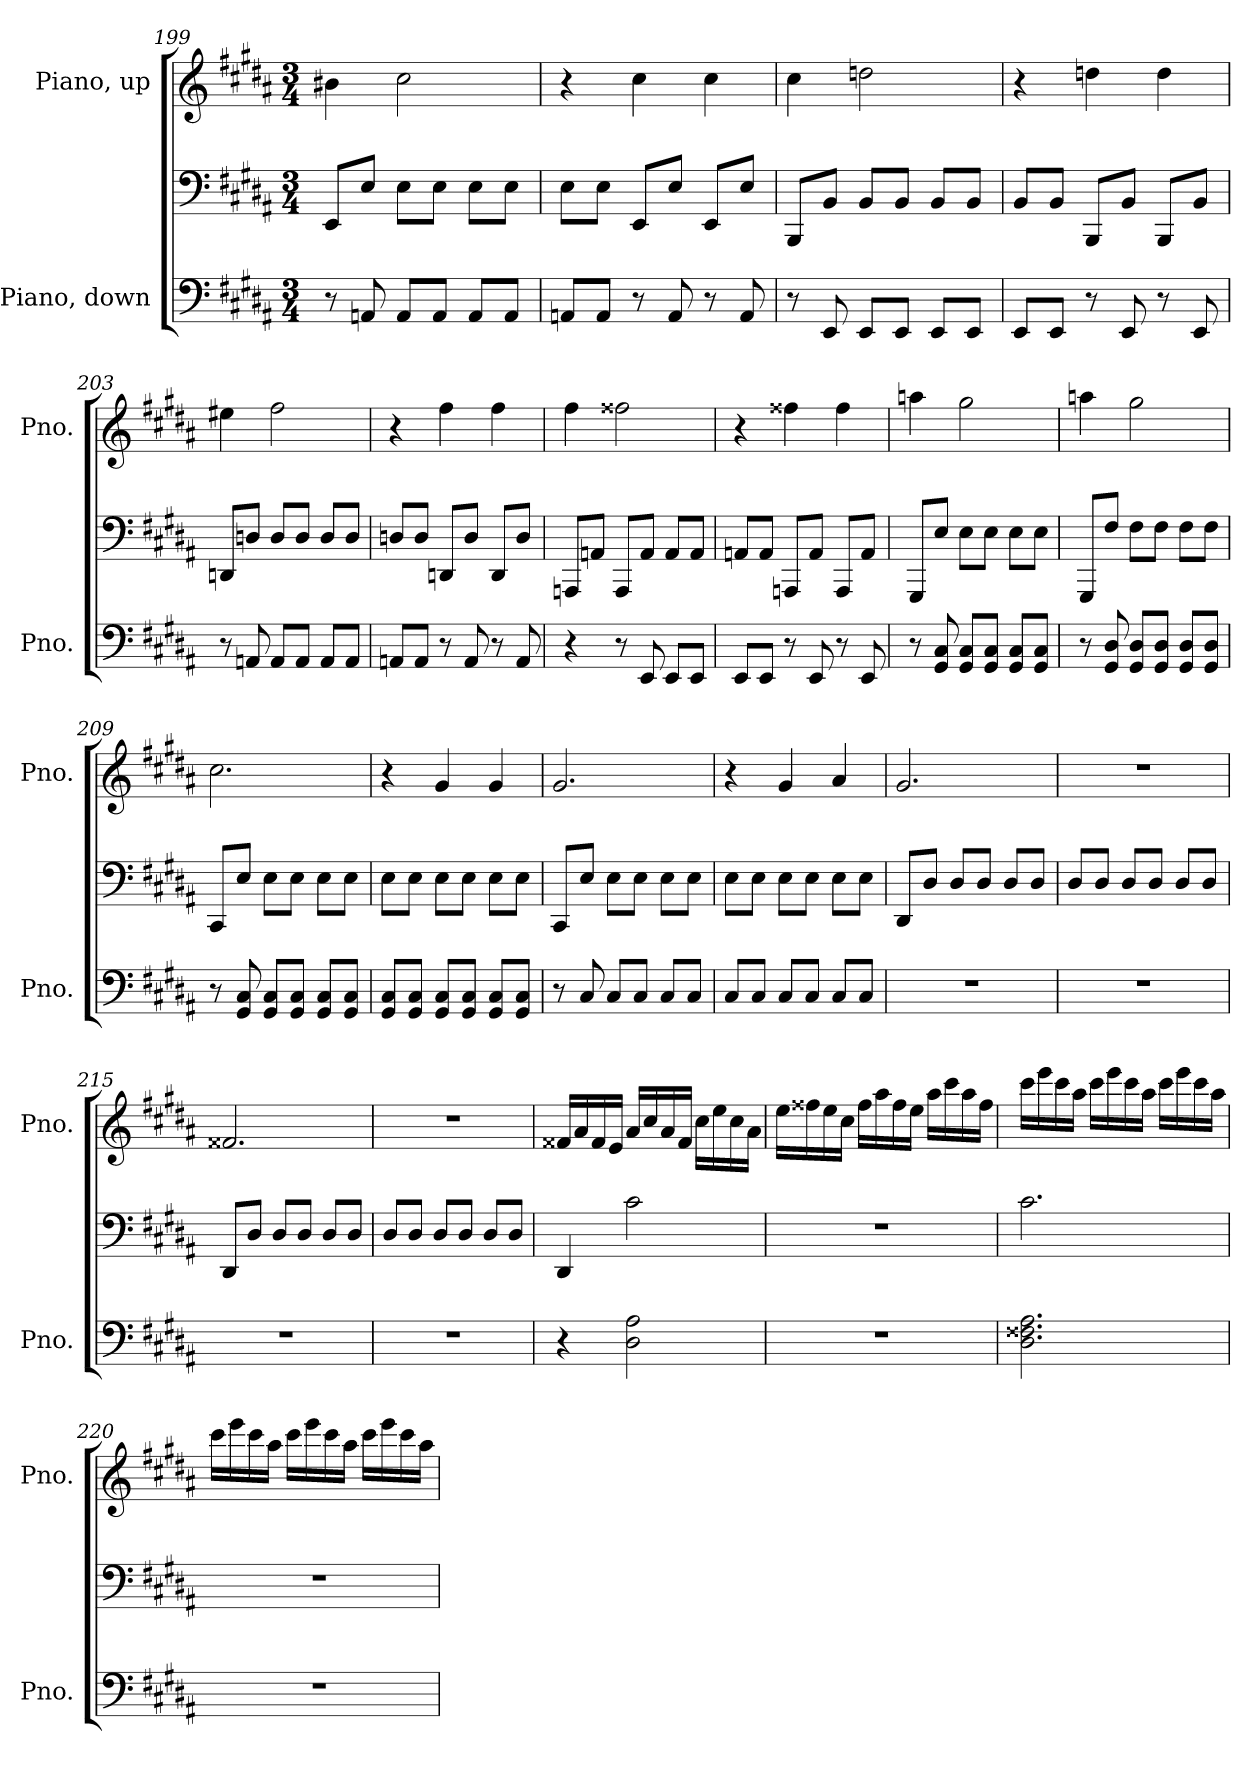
**kern	**kern	**kern
*part2	*part2	*part1
*staff3	*staff2	*staff1
*I"Piano, down	*	*I"Piano, up
*I'Pno.	*	*I'Pno.
!!LO:LB:g=z
*clefF4	*clefF4	*clefG2
*k[f#c#g#d#a#]	*k[f#c#g#d#a#]	*k[f#c#g#d#a#]
*M3/4	*M3/4	*M3/4
=199	=199	=199
8r	8EE/L	4b#X\
8AAn/	8E/J	.
8AA/L	8E\L	2cc#\
8AA/J	8E\J	.
8AA/L	8E\L	.
8AA/J	8E\J	.
=200	=200	=200
8AAn/L	8E\L	4r
8AA/J	8E\J	.
8r	8EE/L	4cc#\
8AA/	8E/J	.
8r	8EE/L	4cc#\
8AA/	8E/J	.
=201	=201	=201
8r	8BBB/L	4cc#\
8EE/	8BB/J	.
8EE/L	8BB/L	2ddn\
8EE/J	8BB/J	.
8EE/L	8BB/L	.
8EE/J	8BB/J	.
=202	=202	=202
8EE/L	8BB/L	4r
8EE/J	8BB/J	.
8r	8BBB/L	4ddn\
8EE/	8BB/J	.
8r	8BBB/L	4dd\
8EE/	8BB/J	.
!!LO:LB:g=z
=203	=203	=203
8r	8DDn/L	4ee#X\
8AAn/	8Dn/J	.
8AA/L	8D/L	2ff#\
8AA/J	8D/J	.
8AA/L	8D/L	.
8AA/J	8D/J	.
=204	=204	=204
8AAn/L	8Dn/L	4r
8AA/J	8D/J	.
8r	8DDn/L	4ff#\
8AA/	8D/J	.
8r	8DD/L	4ff#\
8AA/	8D/J	.
=205	=205	=205
4r	8AAAn/L	4ff#\
.	8AAn/J	.
8r	8AAA/L	2ff##X\
8EE/	8AA/J	.
8EE/L	8AA/L	.
8EE/J	8AA/J	.
=206	=206	=206
8EE/L	8AAn/L	4r
8EE/J	8AA/J	.
8r	8AAAn/L	4ff##X\
8EE/	8AA/J	.
8r	8AAA/L	4ff##\
8EE/	8AA/J	.
!!LO:PB:g=z
=207	=207	=207
8r	8GGG#/L	4aan\
8GG#/ 8C#/	8E/J	.
8GG#/ 8C#/L	8E\L	2gg#\
8GG#/ 8C#/J	8E\J	.
8GG#/ 8C#/L	8E\L	.
8GG#/ 8C#/J	8E\J	.
=208	=208	=208
8r	8GGG#/L	4aan\
8GG#/ 8D#/	8F#/J	.
8GG#/ 8D#/L	8F#\L	2gg#\
8GG#/ 8D#/J	8F#\J	.
8GG#/ 8D#/L	8F#\L	.
8GG#/ 8D#/J	8F#\J	.
=209	=209	=209
8r	8CC#/L	2.cc#\
8GG#/ 8C#/	8E/J	.
8GG#/ 8C#/L	8E\L	.
8GG#/ 8C#/J	8E\J	.
8GG#/ 8C#/L	8E\L	.
8GG#/ 8C#/J	8E\J	.
=210	=210	=210
8GG#/ 8C#/L	8E\L	4r
8GG#/ 8C#/J	8E\J	.
8GG#/ 8C#/L	8E\L	4g#/
8GG#/ 8C#/J	8E\J	.
8GG#/ 8C#/L	8E\L	4g#/
8GG#/ 8C#/J	8E\J	.
=211	=211	=211
8r	8CC#/L	2.g#/
8C#/	8E/J	.
8C#/L	8E\L	.
8C#/J	8E\J	.
8C#/L	8E\L	.
8C#/J	8E\J	.
!!LO:LB:g=z
=212	=212	=212
8C#/L	8E\L	4r
8C#/J	8E\J	.
8C#/L	8E\L	4g#/
8C#/J	8E\J	.
8C#/L	8E\L	4a#/
8C#/J	8E\J	.
=213	=213	=213
2.r	8DD#/L	2.g#/
.	8D#/J	.
.	8D#/L	.
.	8D#/J	.
.	8D#/L	.
.	8D#/J	.
=214	=214	=214
2.r	8D#/L	2.r
.	8D#/J	.
.	8D#/L	.
.	8D#/J	.
.	8D#/L	.
.	8D#/J	.
=215	=215	=215
2.r	8DD#/L	2.f##X/
.	8D#/J	.
.	8D#/L	.
.	8D#/J	.
.	8D#/L	.
.	8D#/J	.
=216	=216	=216
2.r	8D#/L	2.r
.	8D#/J	.
.	8D#/L	.
.	8D#/J	.
.	8D#/L	.
.	8D#/J	.
!!LO:LB:g=z
=217	=217	=217
4r	4DD#/	16f##X/LL
.	.	16a#/
.	.	16f##/
.	.	16e/JJ
2D#\ 2A#\	2c#\	16a#/LL
.	.	16cc#/
.	.	16a#/
.	.	16f##/JJ
.	.	16cc#\LL
.	.	16ee\
.	.	16cc#\
.	.	16a#\JJ
=218	=218	=218
2.r	2.r	16ee\LL
.	.	16ff##X\
.	.	16ee\
.	.	16cc#\JJ
.	.	16ff##\LL
.	.	16aa#\
.	.	16ff##\
.	.	16ee\JJ
.	.	16aa#\LL
.	.	16ccc#\
.	.	16aa#\
.	.	16ff##\JJ
!!LO:LB:g=z
=219	=219	=219
2.D#\ 2.F##X\ 2.A#\	2.c#\	16ccc#\LL
.	.	16eee\
.	.	16ccc#\
.	.	16aa#\JJ
.	.	16ccc#\LL
.	.	16eee\
.	.	16ccc#\
.	.	16aa#\JJ
.	.	16ccc#\LL
.	.	16eee\
.	.	16ccc#\
.	.	16aa#\JJ
=220	=220	=220
2.r	2.r	16ccc#\LL
.	.	16eee\
.	.	16ccc#\
.	.	16aa#\JJ
.	.	16ccc#\LL
.	.	16eee\
.	.	16ccc#\
.	.	16aa#\JJ
.	.	16ccc#\LL
.	.	16eee\
.	.	16ccc#\
.	.	16aa#\JJ
=	=	=
*-	*-	*-
